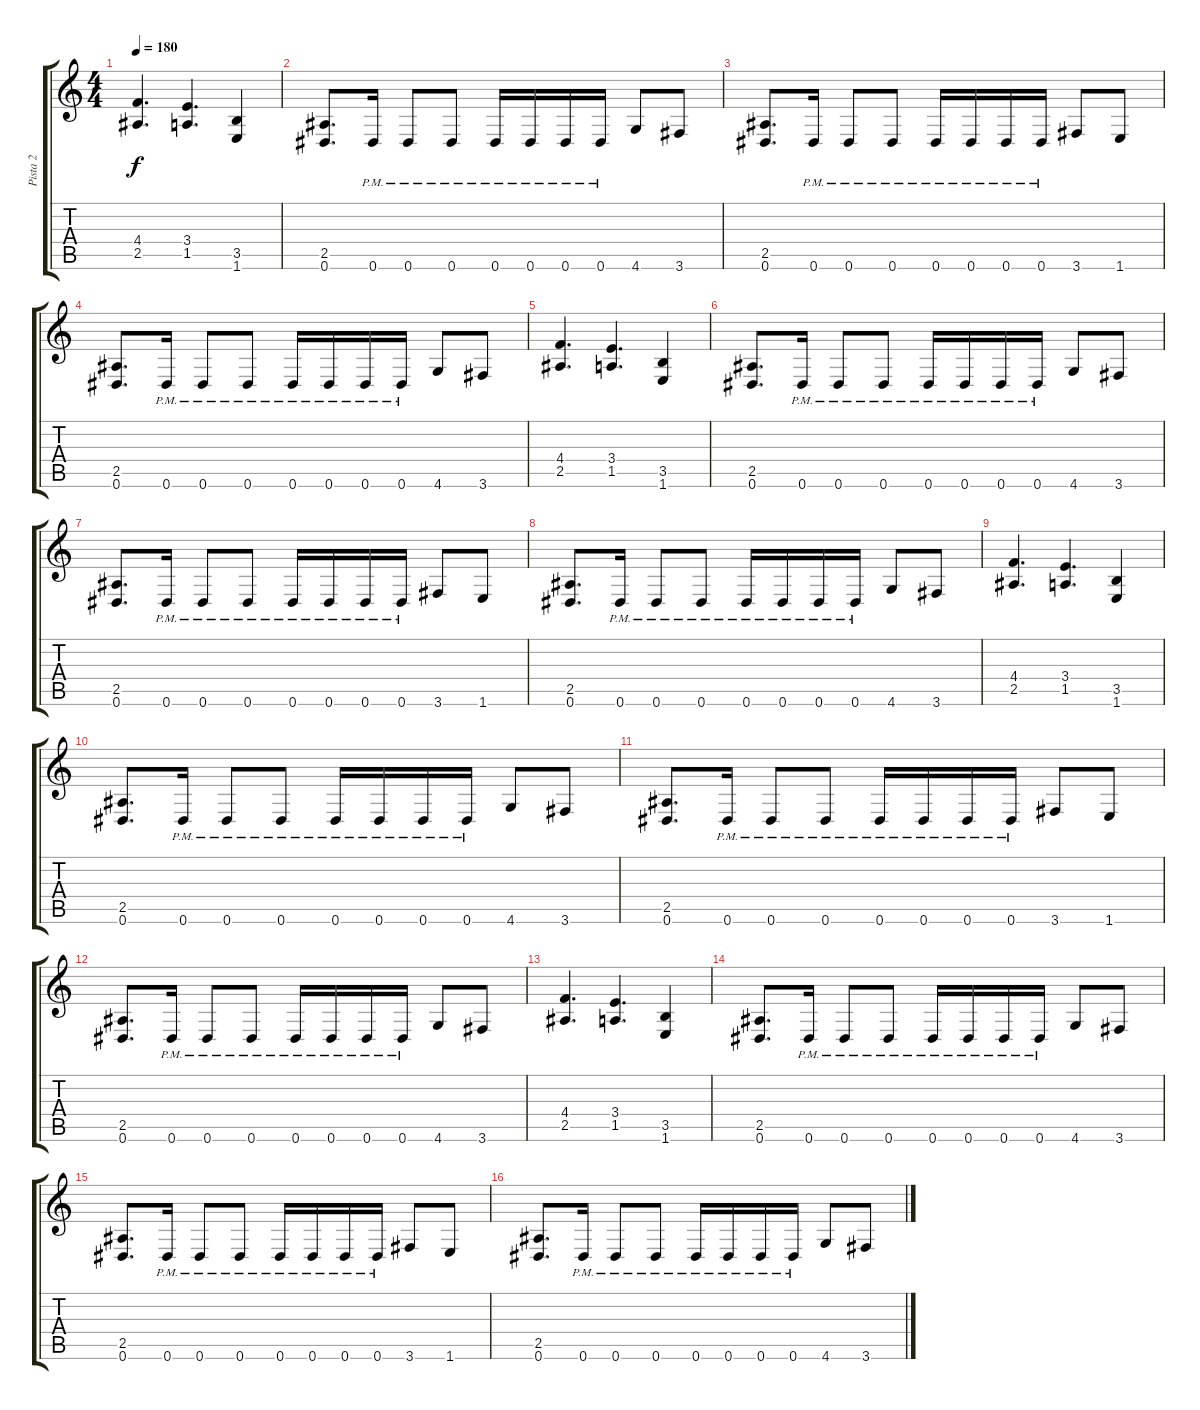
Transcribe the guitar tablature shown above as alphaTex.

\track ("Pista 2" "Pista 2") {instrument distortionguitar}
\staff {score tabs}
\tuning (Eb4 Bb3 Gb3 Db3 Ab2 Eb2) {hide}
\ts (4 4)
\tempo 180
\clef g2
\ks c
(4.4 2.5).4{d dy f} (3.4 1.5).4{d} (3.5 1.6).4 |
(2.5 0.6).8{d} 0.6{pm}.16 0.6{pm}.8 0.6{pm}.8 0.6{pm}.16 0.6{pm}.16 0.6{pm}.16 0.6{pm}.16 4.6.8 3.6.8 |
(2.5 0.6).8{d} 0.6{pm}.16 0.6{pm}.8 0.6{pm}.8 0.6{pm}.16 0.6{pm}.16 0.6{pm}.16 0.6{pm}.16 3.6.8 1.6.8 |
(2.5 0.6).8{d} 0.6{pm}.16 0.6{pm}.8 0.6{pm}.8 0.6{pm}.16 0.6{pm}.16 0.6{pm}.16 0.6{pm}.16 4.6.8 3.6.8 |
(4.4 2.5).4{d} (3.4 1.5).4{d} (3.5 1.6).4 |
(2.5 0.6).8{d} 0.6{pm}.16 0.6{pm}.8 0.6{pm}.8 0.6{pm}.16 0.6{pm}.16 0.6{pm}.16 0.6{pm}.16 4.6.8 3.6.8 |
(2.5 0.6).8{d} 0.6{pm}.16 0.6{pm}.8 0.6{pm}.8 0.6{pm}.16 0.6{pm}.16 0.6{pm}.16 0.6{pm}.16 3.6.8 1.6.8 |
(2.5 0.6).8{d} 0.6{pm}.16 0.6{pm}.8 0.6{pm}.8 0.6{pm}.16 0.6{pm}.16 0.6{pm}.16 0.6{pm}.16 4.6.8 3.6.8 |
(4.4 2.5).4{d} (3.4 1.5).4{d} (3.5 1.6).4 |
(2.5 0.6).8{d} 0.6{pm}.16 0.6{pm}.8 0.6{pm}.8 0.6{pm}.16 0.6{pm}.16 0.6{pm}.16 0.6{pm}.16 4.6.8 3.6.8 |
(2.5 0.6).8{d} 0.6{pm}.16 0.6{pm}.8 0.6{pm}.8 0.6{pm}.16 0.6{pm}.16 0.6{pm}.16 0.6{pm}.16 3.6.8 1.6.8 |
(2.5 0.6).8{d} 0.6{pm}.16 0.6{pm}.8 0.6{pm}.8 0.6{pm}.16 0.6{pm}.16 0.6{pm}.16 0.6{pm}.16 4.6.8 3.6.8 |
(4.4 2.5).4{d} (3.4 1.5).4{d} (3.5 1.6).4 |
(2.5 0.6).8{d} 0.6{pm}.16 0.6{pm}.8 0.6{pm}.8 0.6{pm}.16 0.6{pm}.16 0.6{pm}.16 0.6{pm}.16 4.6.8 3.6.8 |
(2.5 0.6).8{d} 0.6{pm}.16 0.6{pm}.8 0.6{pm}.8 0.6{pm}.16 0.6{pm}.16 0.6{pm}.16 0.6{pm}.16 3.6.8 1.6.8 |
(2.5 0.6).8{d} 0.6{pm}.16 0.6{pm}.8 0.6{pm}.8 0.6{pm}.16 0.6{pm}.16 0.6{pm}.16 0.6{pm}.16 4.6.8 3.6.8
